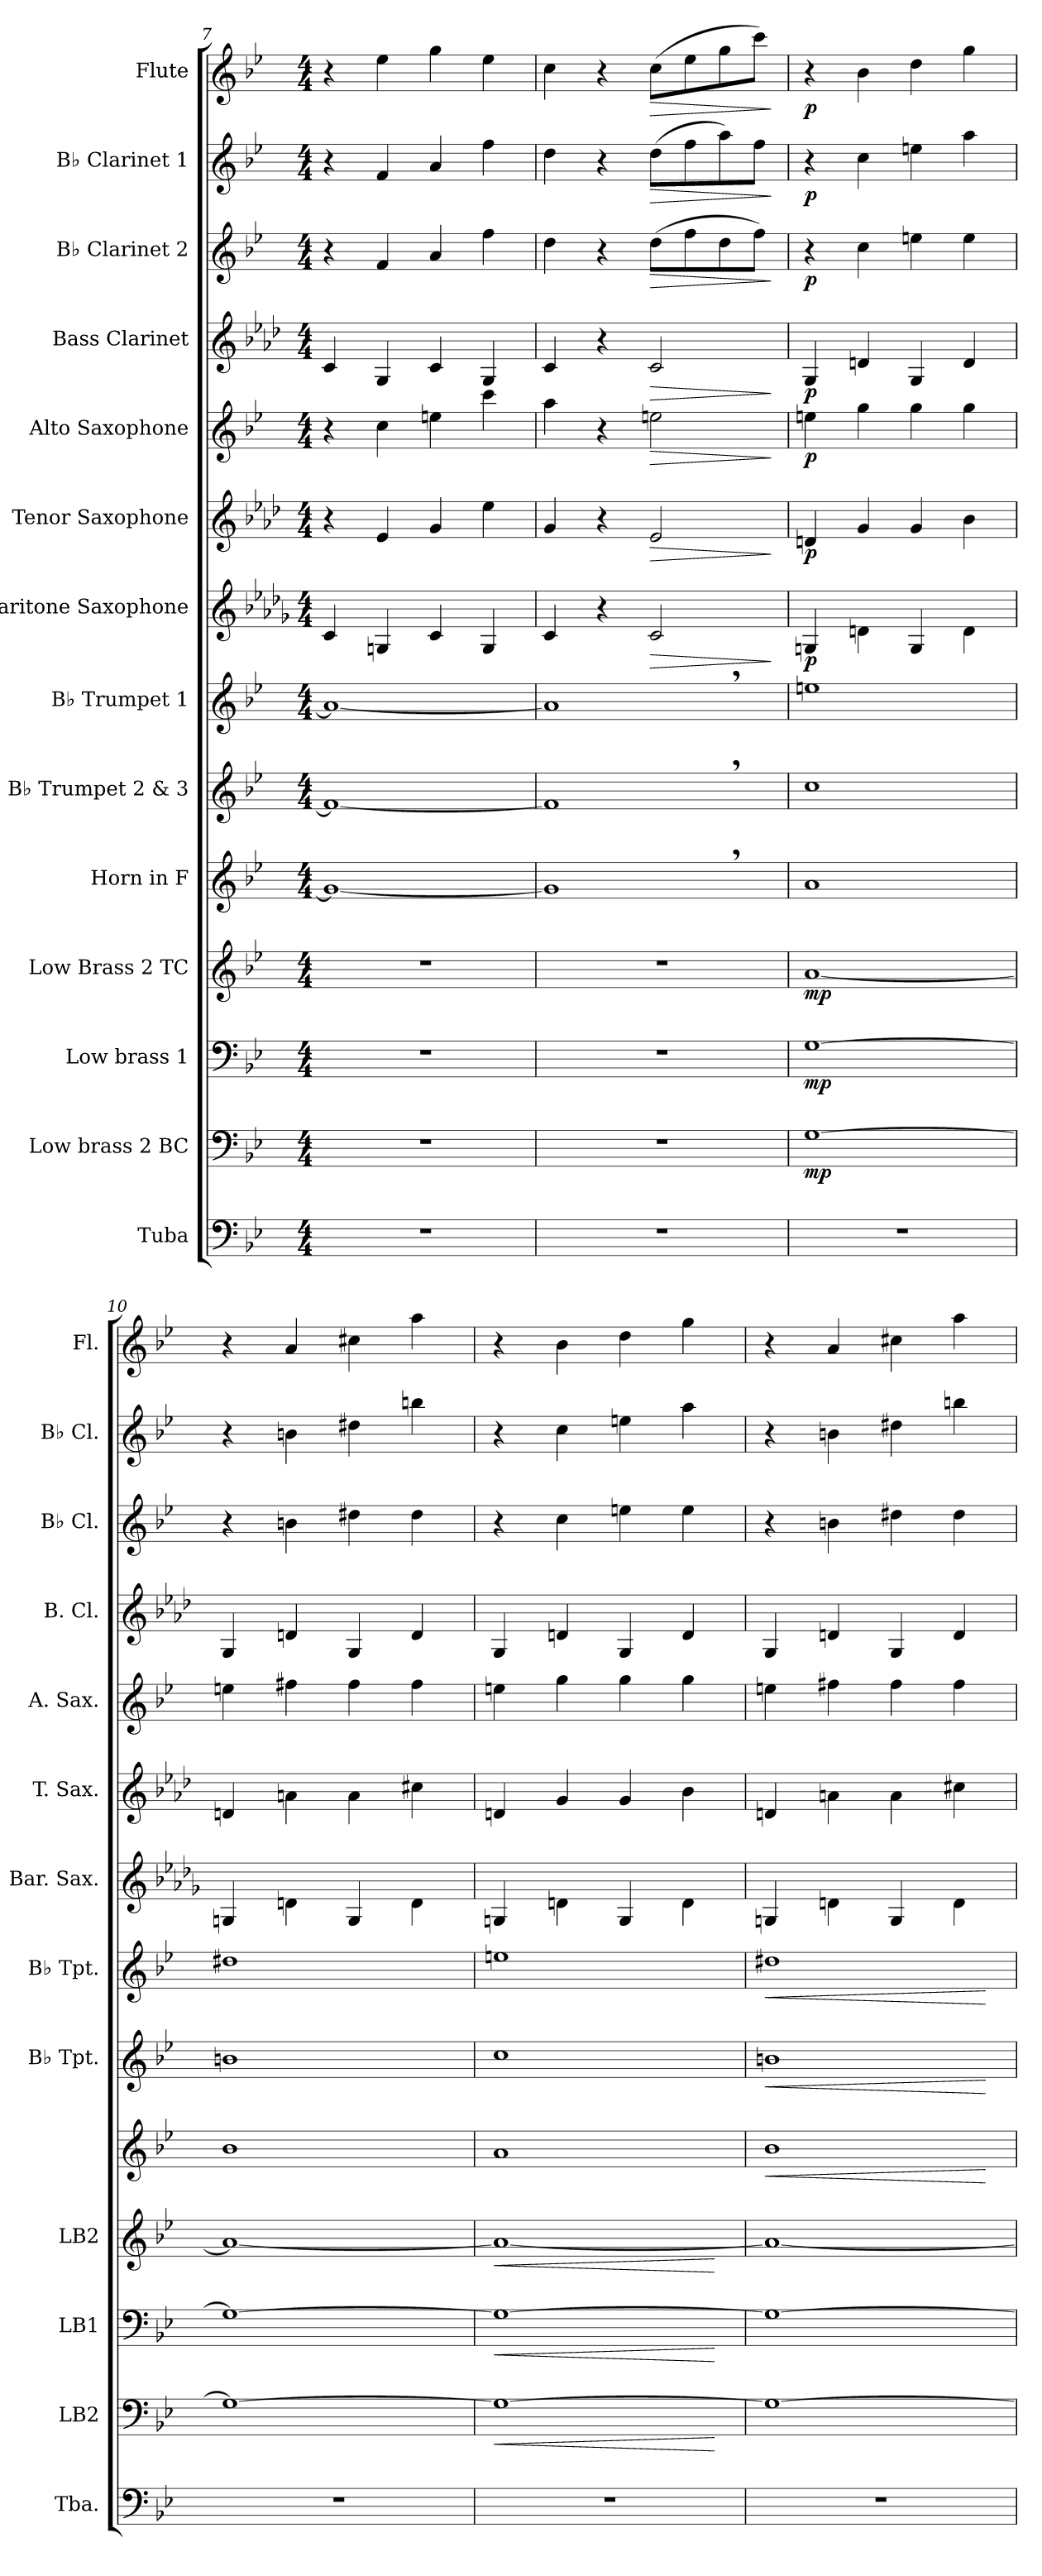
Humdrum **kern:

**kern	**kern	**dynam	**kern	**dynam	**kern	**dynam	**kern	**dynam	**kern	**dynam	**kern	**dynam	**kern	**dynam	**kern	**dynam	**kern	**dynam	**kern	**dynam	**kern	**dynam	**kern	**dynam	**kern	**dynam
*part14	*part13	*part13	*part12	*part12	*part11	*part11	*part10	*part10	*part9	*part9	*part8	*part8	*part7	*part7	*part6	*part6	*part5	*part5	*part4	*part4	*part3	*part3	*part2	*part2	*part1	*part1
*staff14	*staff13	*staff13	*staff12	*staff12	*staff11	*staff11	*staff10	*staff10	*staff9	*staff9	*staff8	*staff8	*staff7	*staff7	*staff6	*staff6	*staff5	*staff5	*staff4	*staff4	*staff3	*staff3	*staff2	*staff2	*staff1	*staff1
*I"Tuba	*I"Low brass 2 BC	*	*I"Low brass 1	*	*I"Low Brass 2 TC	*	*I"Horn in F	*	*I"B♭ Trumpet 2 &amp; 3	*	*I"B♭ Trumpet 1	*	*I"Baritone Saxophone	*	*I"Tenor Saxophone	*	*I"Alto Saxophone	*	*I"Bass Clarinet	*	*I"B♭ Clarinet 2	*	*I"B♭ Clarinet 1	*	*I"Flute	*
*I'Tba.	*I'LB2	*	*I'LB1	*	*I'LB2	*	*	*	*I'B♭ Tpt.	*	*I'B♭ Tpt.	*	*I'Bar. Sax.	*	*I'T. Sax.	*	*I'A. Sax.	*	*I'B. Cl.	*	*I'B♭ Cl.	*	*I'B♭ Cl.	*	*I'Fl.	*
*clefF4	*clefF4	*	*clefF4	*	*clefG2	*	*clefG2	*	*clefG2	*	*clefG2	*	*clefG2	*	*clefG2	*	*clefG2	*	*clefG2	*	*clefG2	*	*clefG2	*	*clefG2	*
*	*	*	*	*	*ITrd1c2	*	*ITrd4c7	*	*ITrd1c2	*	*ITrd1c2	*	*ITrd12c21	*	*ITrd8c14	*	*ITrd5c9	*	*ITrd8c14	*	*ITrd1c2	*	*ITrd1c2	*	*	*
*k[b-e-]	*k[b-e-]	*	*k[b-e-]	*	*k[b-e-a-d-]	*	*k[b-e-a-]	*	*k[b-e-a-d-]	*	*k[b-e-a-d-]	*	*k[b-e-a-d-g-]	*	*k[b-e-a-d-]	*	*k[b-e-a-d-g-]	*	*k[b-e-a-d-]	*	*k[b-e-a-d-]	*	*k[b-e-a-d-]	*	*k[b-e-]	*
*M4/4	*M4/4	*	*M4/4	*	*M4/4	*	*M4/4	*	*M4/4	*	*M4/4	*	*M4/4	*	*M4/4	*	*M4/4	*	*M4/4	*	*M4/4	*	*M4/4	*	*M4/4	*
=7	=7	=7	=7	=7	=7	=7	=7	=7	=7	=7	=7	=7	=7	=7	=7	=7	=7	=7	=7	=7	=7	=7	=7	=7	=7	=7
1r	1r	.	1r	.	1r	.	1c_	.	1e-_	.	1g_	.	4C/	.	4r	.	4r	.	4C/	.	4r	.	4r	.	4r	.
.	.	.	.	.	.	.	.	.	.	.	.	.	4GGn/	.	4E-/	.	4e-\	.	4GG/	.	4e-/	.	4e-/	.	4ee-\	.
.	.	.	.	.	.	.	.	.	.	.	.	.	4C/	.	4G/	.	4gn\	.	4C/	.	4g/	.	4g/	.	4gg\	.
.	.	.	.	.	.	.	.	.	.	.	.	.	4GG/	.	4e-\	.	4ee-\	.	4GG/	.	4ee-\	.	4ee-\	.	4ee-\	.
=8	=8	=8	=8	=8	=8	=8	=8	=8	=8	=8	=8	=8	=8	=8	=8	=8	=8	=8	=8	=8	=8	=8	=8	=8	=8	=8
1r	1r	.	1r	.	1r	.	1c,]	.	1e-,]	.	1g,]	.	4C/	.	4G/	.	4cc\	.	4C/	.	4cc\	.	4cc\	.	4cc\	.
.	.	.	.	.	.	.	.	.	.	.	.	.	4r	.	4r	.	4r	.	4r	.	4r	.	4r	.	4r	.
!	!	!	!	!	!	!	!	!	!	!	!	!	!	!LO:HP:b	!	!LO:HP:b	!	!LO:HP:b	!	!LO:HP:b	!	!LO:HP:b	!	!LO:HP:b	!	!LO:HP:b
.	.	.	.	.	.	.	.	.	.	.	.	.	2C/	>	2E-/	>	2gn\	>	2C/	>	(>8cc\L	>	(>8cc\L	>	(>8cc\L	>
.	.	.	.	.	.	.	.	.	.	.	.	.	.	.	.	.	.	.	.	.	8ee-\	.	8ee-\	.	8ee-\	.
.	.	.	.	.	.	.	.	.	.	.	.	.	.	.	.	.	.	.	.	.	8cc\	.	8gg\)	.	8gg\	.
.	.	.	.	.	.	.	.	.	.	.	.	.	.	.	.	.	.	.	.	.	8ee-\J)	.	8ee-\J	.	8ccc\J)	.
.	.	.	.	.	.	.	.	.	.	.	.	.	.	]	.	]	.	]	.	]	.	]	.	]	.	]
!!LO:PB:g=z
=9	=9	=9	=9	=9	=9	=9	=9	=9	=9	=9	=9	=9	=9	=9	=9	=9	=9	=9	=9	=9	=9	=9	=9	=9	=9	=9
!	!	!LO:DY:b	!	!LO:DY:b	!	!LO:DY:b	!	!	!	!	!	!	!	!LO:DY:b	!	!LO:DY:b	!	!LO:DY:b	!	!LO:DY:b	!	!LO:DY:b	!	!LO:DY:b	!	!LO:DY:b
1r	[1G	mp	[1G	mp	[1g	mp	1d	.	1b-	.	1ddn	.	4GGn/	p	4Dn/	p	4gn\	p	4GG/	p	4r	p	4r	p	4r	p
.	.	.	.	.	.	.	.	.	.	.	.	.	4Dn\	.	4G/	.	4b-\	.	4Dn/	.	4b-\	.	4b-\	.	4b-\	.
.	.	.	.	.	.	.	.	.	.	.	.	.	4GG/	.	4G/	.	4b-\	.	4GG/	.	4ddn\	.	4ddn\	.	4dd\	.
.	.	.	.	.	.	.	.	.	.	.	.	.	4D\	.	4B-\	.	4b-\	.	4D/	.	4dd\	.	4gg\	.	4gg\	.
=10	=10	=10	=10	=10	=10	=10	=10	=10	=10	=10	=10	=10	=10	=10	=10	=10	=10	=10	=10	=10	=10	=10	=10	=10	=10	=10
1r	1G_	.	1G_	.	1g_	.	1e-	.	1an	.	1cc#X	.	4GGn/	.	4Dn/	.	4gn\	.	4GG/	.	4r	.	4r	.	4r	.
.	.	.	.	.	.	.	.	.	.	.	.	.	4Dn\	.	4An\	.	4an\	.	4Dn/	.	4an\	.	4an\	.	4a/	.
.	.	.	.	.	.	.	.	.	.	.	.	.	4GG/	.	4A\	.	4a\	.	4GG/	.	4cc#X\	.	4cc#X\	.	4cc#X\	.
.	.	.	.	.	.	.	.	.	.	.	.	.	4D\	.	4c#X\	.	4a\	.	4D/	.	4cc#\	.	4aan\	.	4aa\	.
=11	=11	=11	=11	=11	=11	=11	=11	=11	=11	=11	=11	=11	=11	=11	=11	=11	=11	=11	=11	=11	=11	=11	=11	=11	=11	=11
!	!	!LO:HP:b	!	!LO:HP:b	!	!LO:HP:b	!	!	!	!	!	!	!	!	!	!	!	!	!	!	!	!	!	!	!	!
1r	1G_	<	1G_	<	1g_	<	1d	.	1b-	.	1ddn	.	4GGn/	.	4Dn/	.	4gn\	.	4GG/	.	4r	.	4r	.	4r	.
.	.	.	.	.	.	.	.	.	.	.	.	.	4Dn\	.	4G/	.	4b-\	.	4Dn/	.	4b-\	.	4b-\	.	4b-\	.
.	.	.	.	.	.	.	.	.	.	.	.	.	4GG/	.	4G/	.	4b-\	.	4GG/	.	4ddn\	.	4ddn\	.	4dd\	.
.	.	.	.	.	.	.	.	.	.	.	.	.	4D\	.	4B-\	.	4b-\	.	4D/	.	4dd\	.	4gg\	.	4gg\	.
.	.	[	.	[	.	[	.	.	.	.	.	.	.	.	.	.	.	.	.	.	.	.	.	.	.	.
=12	=12	=12	=12	=12	=12	=12	=12	=12	=12	=12	=12	=12	=12	=12	=12	=12	=12	=12	=12	=12	=12	=12	=12	=12	=12	=12
!	!	!	!	!	!	!	!	!LO:HP:b	!	!LO:HP:b	!	!LO:HP:b	!	!	!	!	!	!	!	!	!	!	!	!	!	!
1r	1G_	.	1G_	.	1g_	.	1e-	<	1an	<	1cc#X	<	4GGn/	.	4Dn/	.	4gn\	.	4GG/	.	4r	.	4r	.	4r	.
.	.	.	.	.	.	.	.	.	.	.	.	.	4Dn\	.	4An\	.	4an\	.	4Dn/	.	4an\	.	4an\	.	4a/	.
.	.	.	.	.	.	.	.	.	.	.	.	.	4GG/	.	4A\	.	4a\	.	4GG/	.	4cc#X\	.	4cc#X\	.	4cc#X\	.
.	.	.	.	.	.	.	.	.	.	.	.	.	4D\	.	4c#X\	.	4a\	.	4D/	.	4cc#\	.	4aan\	.	4aa\	.
.	.	.	.	.	.	.	.	[	.	[	.	[	.	.	.	.	.	.	.	.	.	.	.	.	.	.
=	=	=	=	=	=	=	=	=	=	=	=	=	=	=	=	=	=	=	=	=	=	=	=	=	=	=
*-	*-	*-	*-	*-	*-	*-	*-	*-	*-	*-	*-	*-	*-	*-	*-	*-	*-	*-	*-	*-	*-	*-	*-	*-	*-	*-
